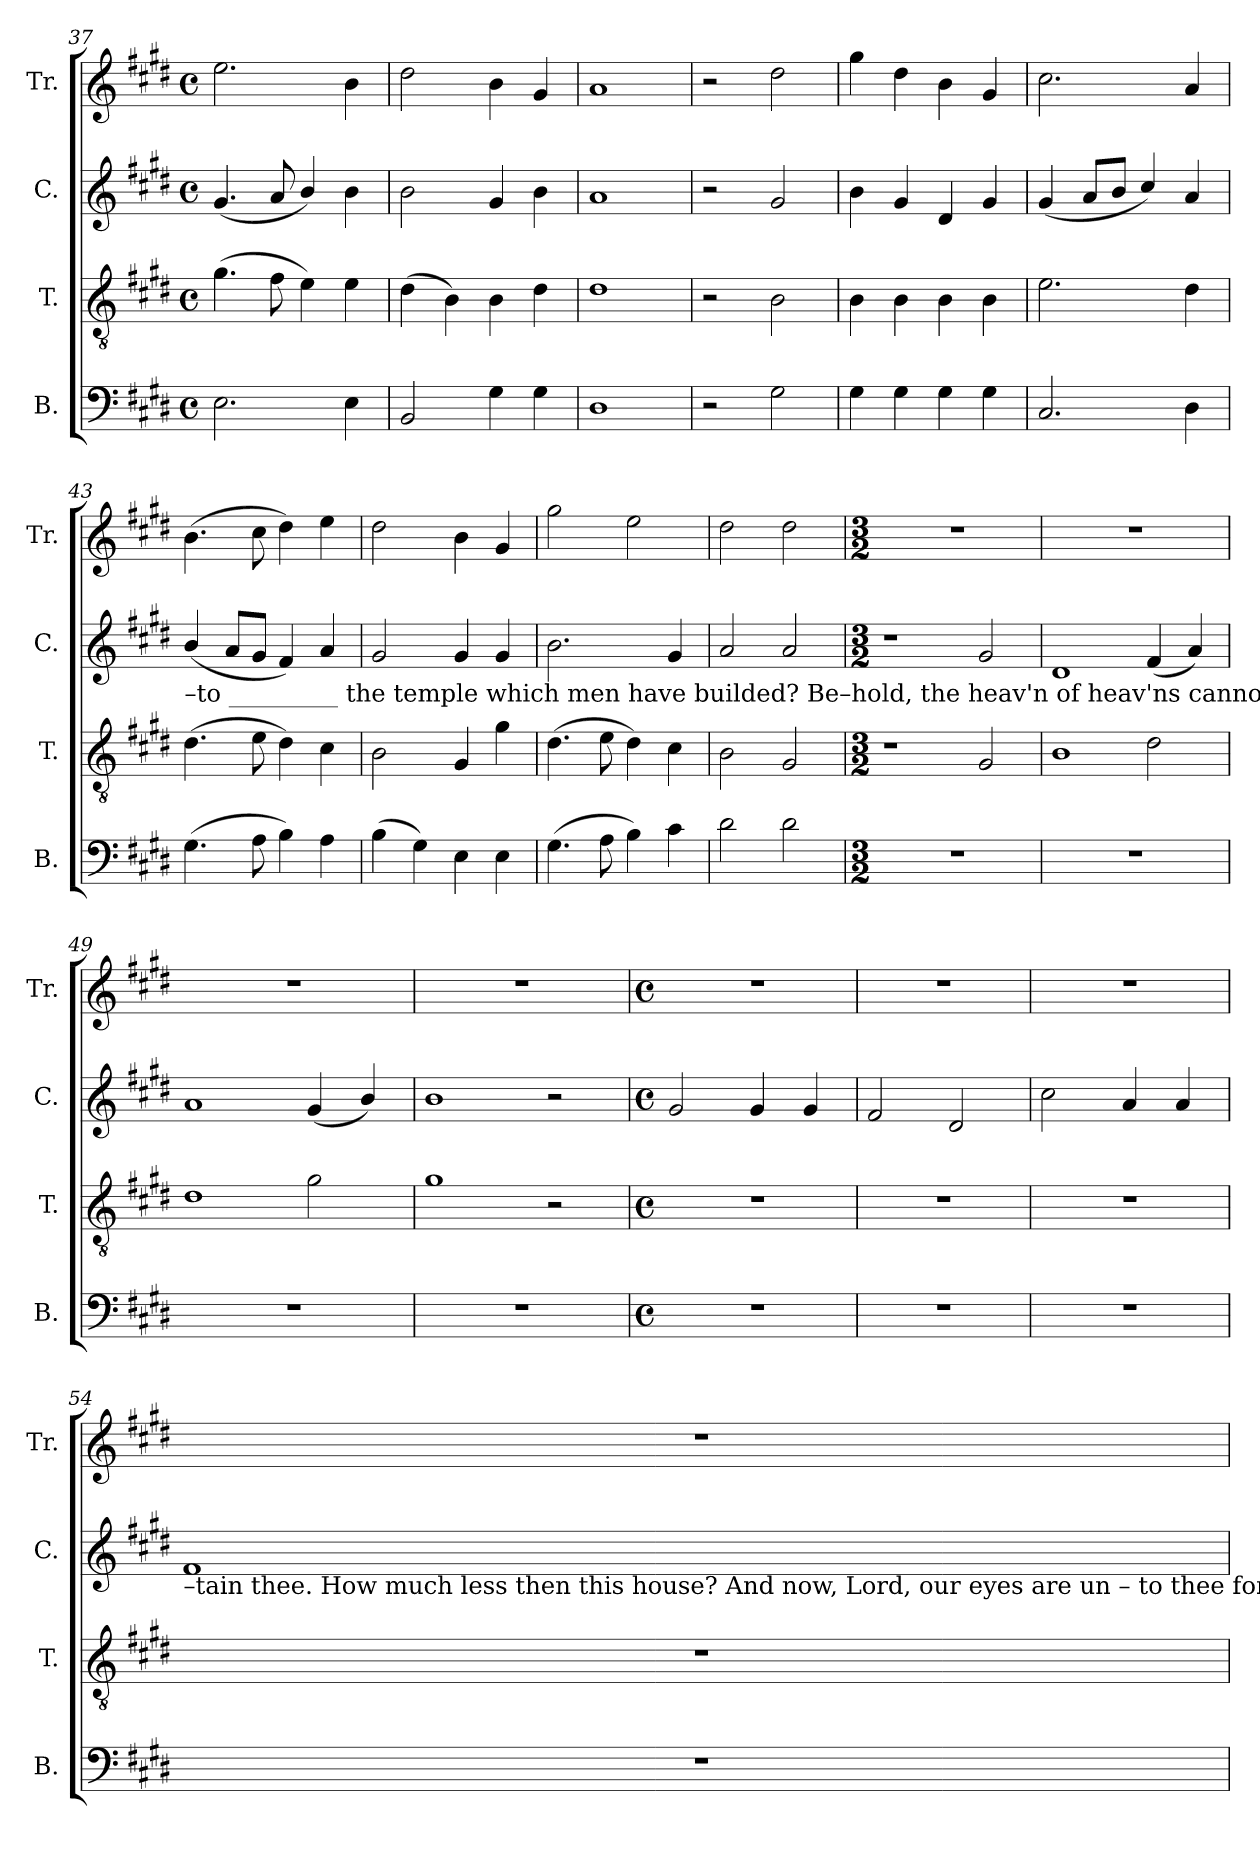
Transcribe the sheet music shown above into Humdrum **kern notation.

**kern	**kern	**kern	**kern
*part4	*part3	*part2	*part1
*staff4	*staff3	*staff2	*staff1
*I"B.	*I"T.	*I"C.	*I"Tr.
*I'B.	*I'T.	*I'C.	*I'Tr.
*clefF4	*clefGv2	*clefG2	*clefG2
*k[f#c#g#d#]	*k[f#c#g#d#]	*k[f#c#g#d#]	*k[f#c#g#d#]
*M4/4	*M4/4	*M4/4	*M4/4
*met(c)	*met(c)	*met(c)	*met(c)
=37	=37	=37	=37
2.E\	(4.g#\	(4.g#/	2.ee\
.	8f#\	8a/	.
.	4e\)	4b/)	.
4E\	4e\	4b\	4b\
=38	=38	=38	=38
2BB/	(4d#\	2b\	2dd#\
.	4B\)	.	.
4G#\	4B\	4g#/	4b\
4G#\	4d#\	4b\	4g#/
=39	=39	=39	=39
1D#	1d#	1a	1a
=40	=40	=40	=40
2r	2r	2r	2r
2G#\	2B\	2g#/	2dd#\
=41	=41	=41	=41
4G#\	4B\	4b\	4gg#\
4G#\	4B\	4g#/	4dd#\
4G#\	4B\	4d#/	4b\
4G#\	4B\	4g#/	4g#/
=42	=42	=42	=42
2.C#/	2.e\	(4g#/	2.cc#\
.	.	8a/L	.
.	.	8b/J	.
.	.	4cc#/)	.
4D#\	4d#\	4a/	4a/
!!LO:LB:g=z
=43	=43	=43	=43
!	!	!LO:TX:b:t=–to _________ the   temple which  men        have  builded?             Be–hold,  the     heav'n  of   heav'ns    cannot contain thee, cannot con–	!
(4.G#\	(4.d#\	(4b/	(4.b\
.	.	8a/L	.
8A\	8e\	8g#/J	8cc#\
4B\)	4d#\)	4f#/)	4dd#\)
4A\	4c#\	4a/	4ee\
=44	=44	=44	=44
(4B\	2B\	2g#/	2dd#\
4G#\)	.	.	.
4E\	4G#/	4g#/	4b\
4E\	4g#\	4g#/	4g#/
=45	=45	=45	=45
(4.G#\	(4.d#\	2.b\	2gg#\
8A\	8e\	.	.
4B\)	4d#\)	.	2ee\
4c#\	4c#\	4g#/	.
=46	=46	=46	=46
2d#\	2B\	2a/	2dd#\
2d#\	2G#/	2a/	2dd#\
=47	=47	=47	=47
*M3/2	*M3/2	*M3/2	*M3/2
1.r	1r	1r	1.r
.	2G#/	2g#/	.
=48	=48	=48	=48
1.r	1B	1d#	1.r
.	2d#\	(4f#/	.
.	.	4a/)	.
=49	=49	=49	=49
1.r	1d#	1a	1.r
.	2g#\	(4g#/	.
.	.	4b/)	.
=50	=50	=50	=50
1.r	1g#	1b	1.r
.	2r	2r	.
=51	=51	=51	=51
*M4/4	*M4/4	*M4/4	*M4/4
*met(c)	*met(c)	*met(c)	*met(c)
1r	1r	2g#/	1r
.	.	4g#/	.
.	.	4g#/	.
=52	=52	=52	=52
1r	1r	2f#/	1r
.	.	2d#/	.
=53	=53	=53	=53
1r	1r	2cc#\	1r
.	.	4a/	.
.	.	4a/	.
!!LO:LB:g=z
=54	=54	=54	=54
!	!	!LO:TX:b:t=–tain   thee.       How much less  then  this   house?        And now, Lord,  our      eyes   are        un – to thee   for  thy     bles  –  sing.	!
1r	1r	1f#	1r
=	=	=	=
*-	*-	*-	*-
